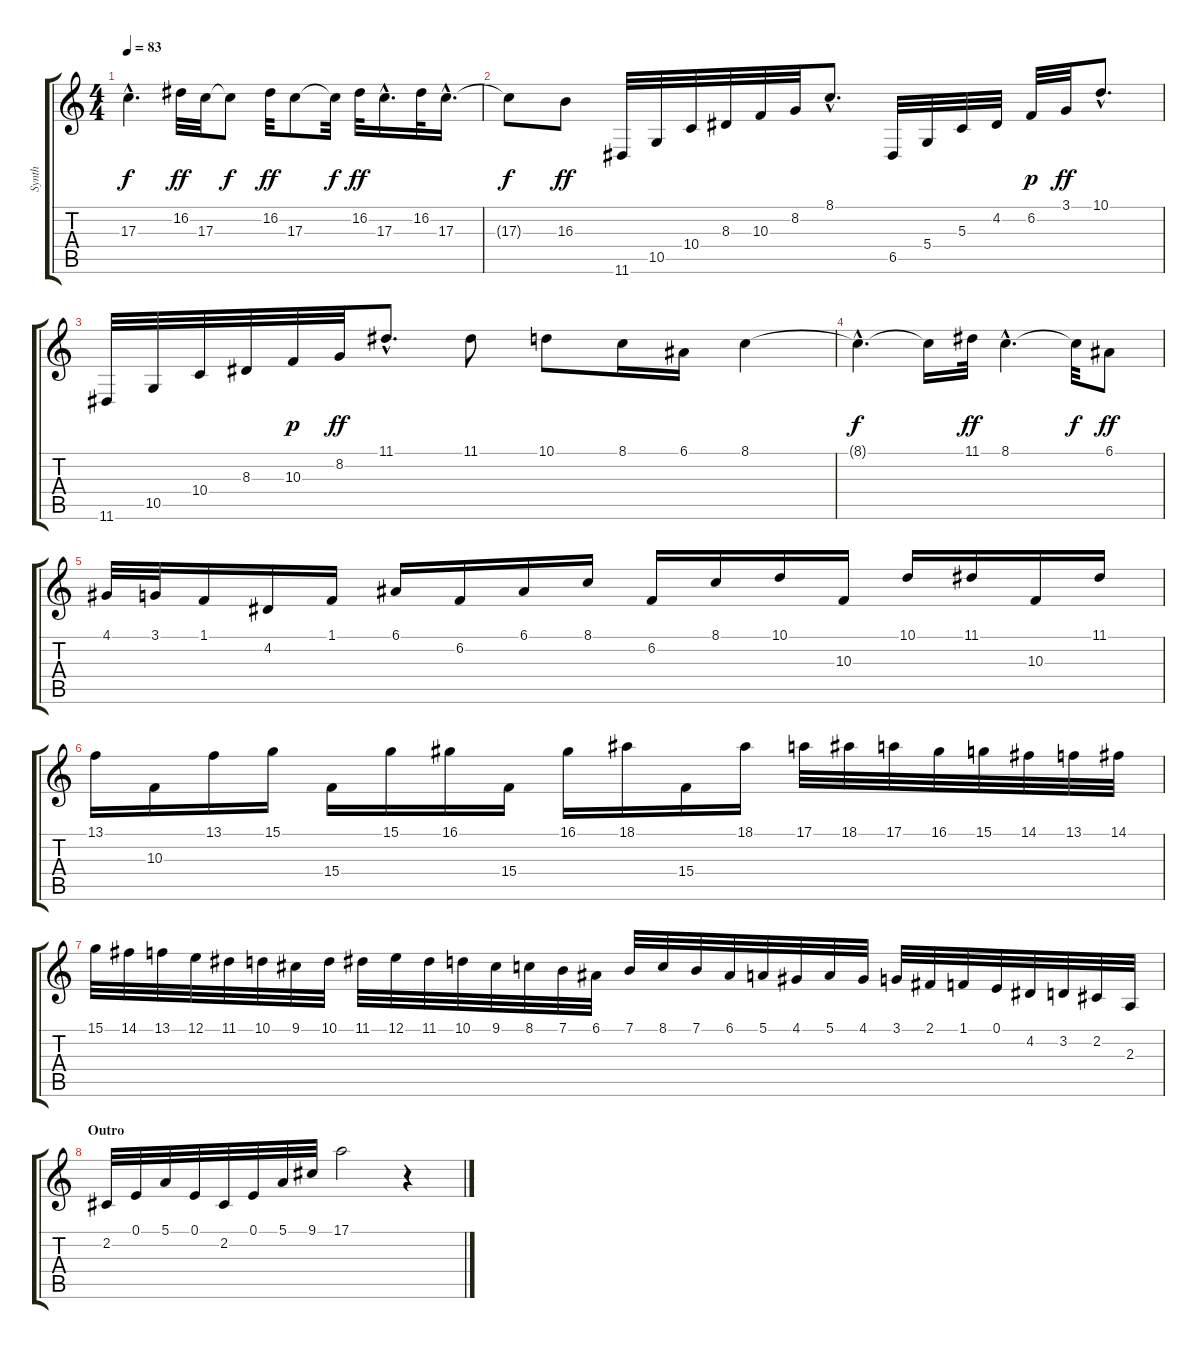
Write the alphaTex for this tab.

\track ("Synth" "Synth") {instrument pad3polysynth}
\staff {score tabs}
\tuning (E4 B3 G3 D3 A2 E2) {hide}
\ts (4 4)
\tempo 83
\clef g2
\ks c
17.3{hac t}.4{d dy f} 16.2.32{dy ff} 17.3.32 17.3{t}.8{dy f} 16.2.32{dy ff} 17.3.8 17.3{t}.32{dy f} 16.2.32{dy ff} 17.3{hac}.16{d} 16.2.32 17.3{hac}.16{d} |
17.3{t}.8{dy f} 16.3.8{dy ff} 11.6.32 10.5.32 10.4.32 8.3.32 10.3.32 8.2.32 8.1{hac}.8{d} 6.5.32 5.4.32 5.3.32 4.2.32 6.2.32{dy p} 3.1.32{dy ff} 10.1{hac}.8{d} |
11.6.32 10.5.32 10.4.32 8.3.32 10.3.32{dy p} 8.2.32{dy ff} 11.1{hac}.8{d} 11.1.8 10.1.8 8.1.16 6.1.16 8.1.4 |
8.1{hac t}.4{d dy f} 8.1{t}.16 11.1.32{dy ff} 8.1{hac}.4{d} 8.1{t}.32{dy f} 6.1.8{dy ff} |
4.1.32 3.1.32 1.1.16 4.2.16 1.1.16 6.1.16 6.2.16 6.1.16 8.1.16 6.2.16 8.1.16 10.1.16 10.3.16 10.1.16 11.1.16 10.3.16 11.1.16 |
13.1.16 10.3.16 13.1.16 15.1.16 15.4.16 15.1.16 16.1.16 15.4.16 16.1.16 18.1.16 15.4.16 18.1.16 17.1.32 18.1.32 17.1.32 16.1.32 15.1.32 14.1.32 13.1.32 14.1.32 |
15.1.32 14.1.32 13.1.32 12.1.32 11.1.32 10.1.32 9.1.32 10.1.32 11.1.32 12.1.32 11.1.32 10.1.32 9.1.32 8.1.32 7.1.32 6.1.32 7.1.32 8.1.32 7.1.32 6.1.32 5.1.32 4.1.32 5.1.32 4.1.32 3.1.32 2.1.32 1.1.32 0.1.32 4.2.32 3.2.32 2.2.32 2.3.32 |
\section ("" "Outro")
2.2.32 0.1.32 5.1.32 0.1.32 2.2.32 0.1.32 5.1.32 9.1.32 17.1.2 r.4
